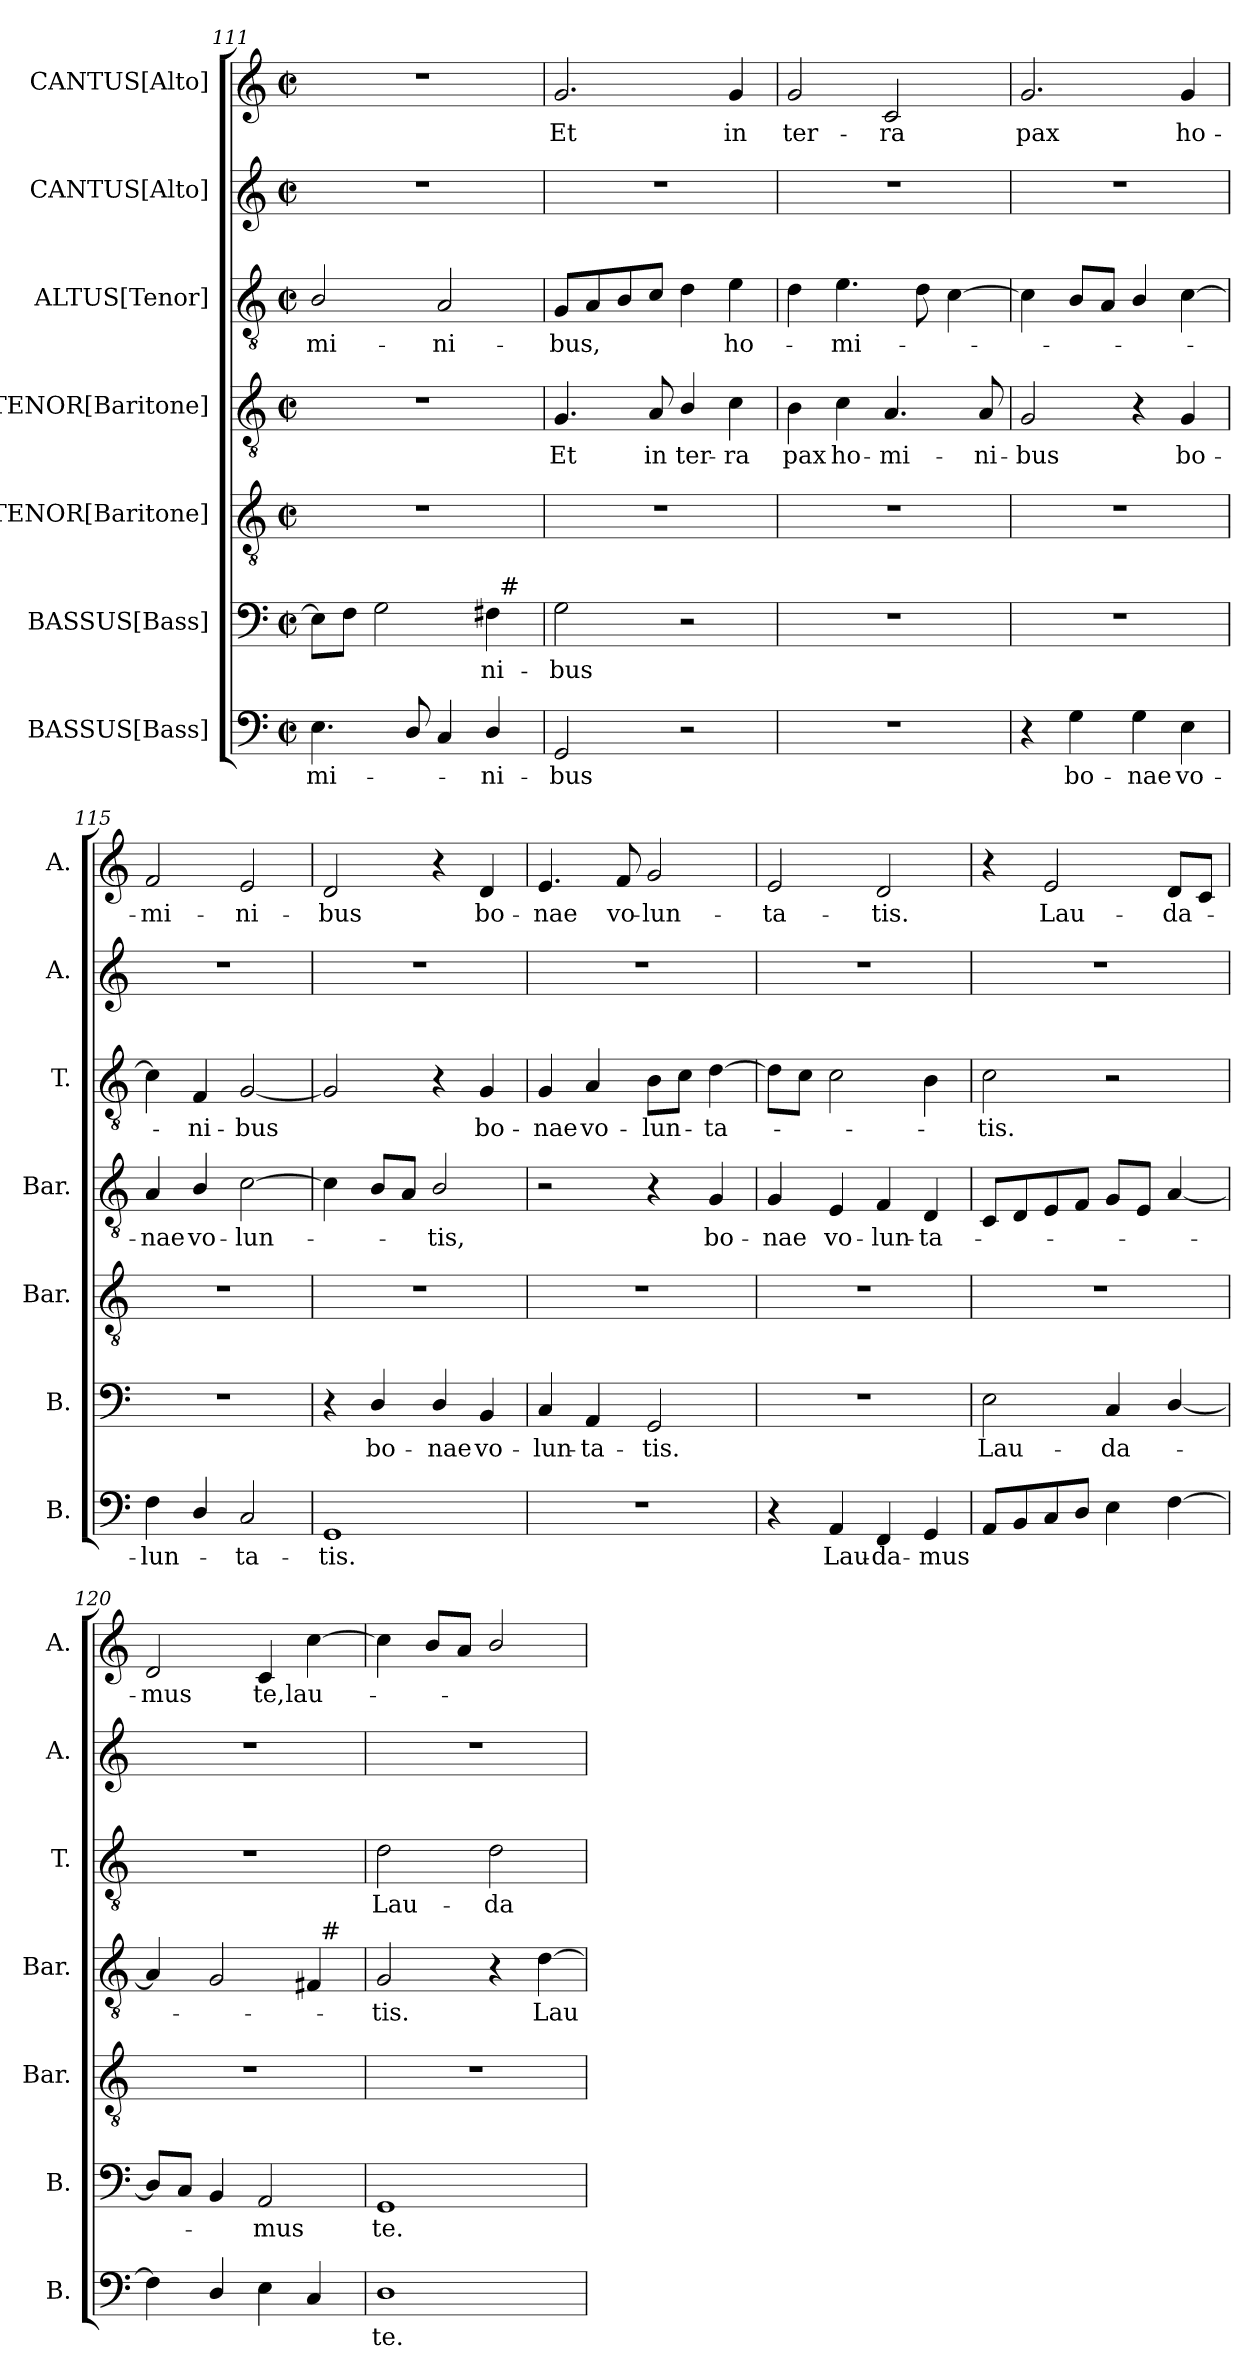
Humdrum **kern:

**kern	**text	**kern	**text	**kern	**kern	**text	**kern	**text	**kern	**kern	**text
*part7	*part7	*part6	*part6	*part5	*part4	*part4	*part3	*part3	*part2	*part1	*part1
*staff7	*staff7	*staff6	*staff6	*staff5	*staff4	*staff4	*staff3	*staff3	*staff2	*staff1	*staff1
*I"BASSUS[Bass]	*	*I"BASSUS[Bass]	*	*I"TENOR[Baritone]	*I"TENOR[Baritone]	*	*I"ALTUS[Tenor]	*	*I"CANTUS[Alto]	*I"CANTUS[Alto]	*
*I'B.	*	*I'B.	*	*I'Bar.	*I'Bar.	*	*I'T.	*	*I'A.	*I'A.	*
*clefF4	*	*clefF4	*	*clefGv2	*clefGv2	*	*clefGv2	*	*clefG2	*clefG2	*
*	*	*	*	*ITrd7c12	*ITrd7c12	*	*ITrd7c12	*	*	*	*
*k[]	*	*k[]	*	*k[]	*k[]	*	*k[]	*	*k[]	*k[]	*
*C:	*	*C:	*	*C:	*C:	*	*C:	*	*C:	*C:	*
*M2/2	*	*M2/2	*	*M2/2	*M2/2	*	*M2/2	*	*M2/2	*M2/2	*
*met(c|)	*	*met(c|)	*	*met(c|)	*met(c|)	*	*met(c|)	*	*met(c|)	*met(c|)	*
=111	=111	=111	=111	=111	=111	=111	=111	=111	=111	=111	=111
!	!LO:LY:b	!	!	!	!	!	!	!LO:LY:b	!	!	!
*	*	*^	*	*	*	*	*	*	*	*	*
4.E\	-mi-	8E\L]	2ryy	.	1r	1r	.	2BB/	-mi-	1r	1r	.
.	.	8F\J	.	.	.	.	.	.	.	.	.	.
.	.	2G\	.	.	.	.	.	.	.	.	.	.
8D/	.	.	.	.	.	.	.	.	.	.	.	.
!	!	!	!	!	!	!	!	!	!LO:LY:b	!	!	!
4C/	.	.	4ryy	.	.	.	.	2AA/	-ni-	.	.	.
!	!LO:LY:b	!	!	!LO:LY:b	!	!	!	!	!	!	!	!
4D/	-ni-	4F#\	32ryy	-ni-	.	.	.	.	.	.	.	.
!	!	!	!LO:TX:a:t=#	!	!	!	!	!	!	!	!	!
.	.	.	8..ryy	.	.	.	.	.	.	.	.	.
=112	=112	=112	=112	=112	=112	=112	=112	=112	=112	=112	=112	=112
!	!LO:LY:b	!	!	!LO:LY:b	!	!	!LO:LY:b	!	!LO:LY:b	!	!	!LO:LY:b
*	*	*v	*v	*	*	*	*	*	*	*	*	*
2GG/	-bus	2G\	-bus	1r	4.GG/	Et	8GG/L	-bus,	1r	2.g/	Et
.	.	.	.	.	.	.	8AA/	.	.	.	.
.	.	.	.	.	.	.	8BB/	.	.	.	.
!	!	!	!	!	!	!LO:LY:b	!	!	!	!	!
.	.	.	.	.	8AA/	in	8C/J	.	.	.	.
!	!	!	!	!	!	!LO:LY:b	!	!	!	!	!
2r	.	2r	.	.	4BB/	ter-	4D\	.	.	.	.
!	!	!	!	!	!	!LO:LY:b	!	!LO:LY:b	!	!	!LO:LY:b
.	.	.	.	.	4C\	-ra	4E\	ho-	.	4g/	in
=113	=113	=113	=113	=113	=113	=113	=113	=113	=113	=113	=113
!	!	!	!	!	!	!LO:LY:b	!	!	!	!	!LO:LY:b
1r	.	1r	.	1r	4BB\	pax	4D\	.	1r	2g/	ter-
!	!	!	!	!	!	!LO:LY:b	!	!LO:LY:b	!	!	!
.	.	.	.	.	4C\	ho-	4.E\	-mi-	.	.	.
!	!	!	!	!	!	!LO:LY:b	!	!	!	!	!LO:LY:b
.	.	.	.	.	4.AA/	-mi-	.	.	.	2c/	-ra
.	.	.	.	.	.	.	8D\	.	.	.	.
.	.	.	.	.	.	.	[>4C\	.	.	.	.
!	!	!	!	!	!	!LO:LY:b	!	!	!	!	!
.	.	.	.	.	8AA/	-ni-	.	.	.	.	.
=114	=114	=114	=114	=114	=114	=114	=114	=114	=114	=114	=114
!	!	!	!	!	!	!LO:LY:b	!	!	!	!	!LO:LY:b
4r	.	1r	.	1r	2GG/	-bus	4C\]	.	1r	2.g/	pax
!	!LO:LY:b	!	!	!	!	!	!	!	!	!	!
4G\	bo-	.	.	.	.	.	8BB/L	.	.	.	.
.	.	.	.	.	.	.	8AA/J	.	.	.	.
!	!LO:LY:b	!	!	!	!	!	!	!	!	!	!
4G\	-nae	.	.	.	4r	.	4BB/	.	.	.	.
!	!LO:LY:b	!	!	!	!	!LO:LY:b	!	!	!	!	!LO:LY:b
4E\	vo-	.	.	.	4GG/	bo-	[>4C\	.	.	4g/	ho-
=115	=115	=115	=115	=115	=115	=115	=115	=115	=115	=115	=115
!	!LO:LY:b	!	!	!	!	!LO:LY:b	!	!	!	!	!LO:LY:b
4F\	-lun-	1r	.	1r	4AA/	-nae	4C\]	.	1r	2f/	-mi-
!	!	!	!	!	!	!LO:LY:b	!	!LO:LY:b	!	!	!
4D/	.	.	.	.	4BB/	vo-	4FF/	-ni-	.	.	.
!	!LO:LY:b	!	!	!	!	!LO:LY:b	!	!LO:LY:b	!	!	!LO:LY:b
2C/	-ta-	.	.	.	[>2C\	-lun-	[<2GG/	-bus	.	2e/	-ni-
!!LO:LB:g=z
=116	=116	=116	=116	=116	=116	=116	=116	=116	=116	=116	=116
!	!LO:LY:b	!	!	!	!	!	!	!	!	!	!LO:LY:b
1GG	-tis.	4r	.	1r	4C\]	.	2GG/]	.	1r	2d/	-bus
!	!	!	!LO:LY:b	!	!	!	!	!	!	!	!
.	.	4D/	bo-	.	8BB/L	.	.	.	.	.	.
.	.	.	.	.	8AA/J	.	.	.	.	.	.
!	!	!	!LO:LY:b	!	!	!LO:LY:b	!	!	!	!	!
.	.	4D/	-nae	.	2BB/	-tis,	4r	.	.	4r	.
!	!	!	!LO:LY:b	!	!	!	!	!LO:LY:b	!	!	!LO:LY:b
.	.	4BB/	vo-	.	.	.	4GG/	bo-	.	4d/	bo-
=117	=117	=117	=117	=117	=117	=117	=117	=117	=117	=117	=117
!	!	!	!LO:LY:b	!	!	!	!	!LO:LY:b	!	!	!LO:LY:b
1r	.	4C/	-lun-	1r	2r	.	4GG/	-nae	1r	4.e/	-nae
!	!	!	!LO:LY:b	!	!	!	!	!LO:LY:b	!	!	!
.	.	4AA/	-ta-	.	.	.	4AA/	vo-	.	.	.
!	!	!	!	!	!	!	!	!	!	!	!LO:LY:b
.	.	.	.	.	.	.	.	.	.	8f/	vo-
!	!	!	!LO:LY:b	!	!	!	!	!LO:LY:b	!	!	!LO:LY:b
.	.	2GG/	-tis.	.	4r	.	8BB\L	-lun-	.	2g/	-lun-
.	.	.	.	.	.	.	8C\J	.	.	.	.
!	!	!	!	!	!	!LO:LY:b	!	!LO:LY:b	!	!	!
.	.	.	.	.	4GG/	bo-	[>4D\	-ta-	.	.	.
=118	=118	=118	=118	=118	=118	=118	=118	=118	=118	=118	=118
!	!	!	!	!	!	!LO:LY:b	!	!	!	!	!LO:LY:b
4r	.	1r	.	1r	4GG/	-nae	8D\L]	.	1r	2e/	-ta-
.	.	.	.	.	.	.	8C\J	.	.	.	.
!	!LO:LY:b	!	!	!	!	!LO:LY:b	!	!	!	!	!
4AA/	Lau-	.	.	.	4EE/	vo-	2C\	.	.	.	.
!	!LO:LY:b	!	!	!	!	!LO:LY:b	!	!	!	!	!LO:LY:b
4FF/	-da-	.	.	.	4FF/	-lun-	.	.	.	2d/	-tis.
!	!LO:LY:b	!	!	!	!	!LO:LY:b	!	!	!	!	!
4GG/	-mus	.	.	.	4DD/	-ta-	4BB\	.	.	.	.
=119	=119	=119	=119	=119	=119	=119	=119	=119	=119	=119	=119
!	!	!	!LO:LY:b	!	!	!	!	!LO:LY:b	!	!	!
8AA/L	.	2E\	Lau-	1r	8CC/L	.	2C\	-tis.	1r	4r	.
8BB/	.	.	.	.	8DD/	.	.	.	.	.	.
!	!	!	!	!	!	!	!	!	!	!	!LO:LY:b
8C/	.	.	.	.	8EE/	.	.	.	.	2e/	Lau-
8D/J	.	.	.	.	8FF/J	.	.	.	.	.	.
!	!	!	!LO:LY:b	!	!	!	!	!	!	!	!
4E\	.	4C/	-da-	.	8GG/L	.	2r	.	.	.	.
.	.	.	.	.	8EE/J	.	.	.	.	.	.
!	!	!	!	!	!	!	!	!	!	!	!LO:LY:b
[>4F\	.	[<4D/	.	.	[<4AA/	.	.	.	.	8d/L	-da-
.	.	.	.	.	.	.	.	.	.	8c/J	.
=120	=120	=120	=120	=120	=120	=120	=120	=120	=120	=120	=120
!	!	!	!	!	!	!	!	!	!	!	!LO:LY:b
*	*	*	*	*	*^	*	*	*	*	*	*
4F\]	.	8D/L]	.	1r	4AA/]	2ryy	.	1r	.	1r	2d/	-mus
.	.	8C/J	.	.	.	.	.	.	.	.	.	.
4D/	.	4BB/	.	.	2GG/	.	.	.	.	.	.	.
!	!	!	!LO:LY:b	!	!	!	!	!	!	!	!	!LO:LY:b
4E\	.	2AA/	-mus	.	.	4ryy	.	.	.	.	4c/	te,
!	!	!	!	!	!	!	!	!	!	!	!	!LO:LY:b
4C/	.	.	.	.	4FF#/	32ryy	.	.	.	.	[>4cc\	lau-
!	!	!	!	!	!	!LO:TX:a:t=#	!	!	!	!	!	!
.	.	.	.	.	.	8..ryy	.	.	.	.	.	.
=121	=121	=121	=121	=121	=121	=121	=121	=121	=121	=121	=121	=121
!	!LO:LY:b	!	!LO:LY:b	!	!	!	!LO:LY:b	!	!LO:LY:b	!	!	!
*	*	*	*	*	*v	*v	*	*	*	*	*	*
1D	te.	1GG	te.	1r	2GG/	-tis.	2D\	Lau-	1r	4cc\]	.
.	.	.	.	.	.	.	.	.	.	8b/L	.
.	.	.	.	.	.	.	.	.	.	8a/J	.
!	!	!	!	!	!	!	!	!LO:LY:b	!	!	!
.	.	.	.	.	4r	.	2D\	-da-	.	2b/	.
!	!	!	!	!	!	!LO:LY:b	!	!	!	!	!
.	.	.	.	.	[>4D\	Lau-	.	.	.	.	.
=	=	=	=	=	=	=	=	=	=	=	=
*-	*-	*-	*-	*-	*-	*-	*-	*-	*-	*-	*-
